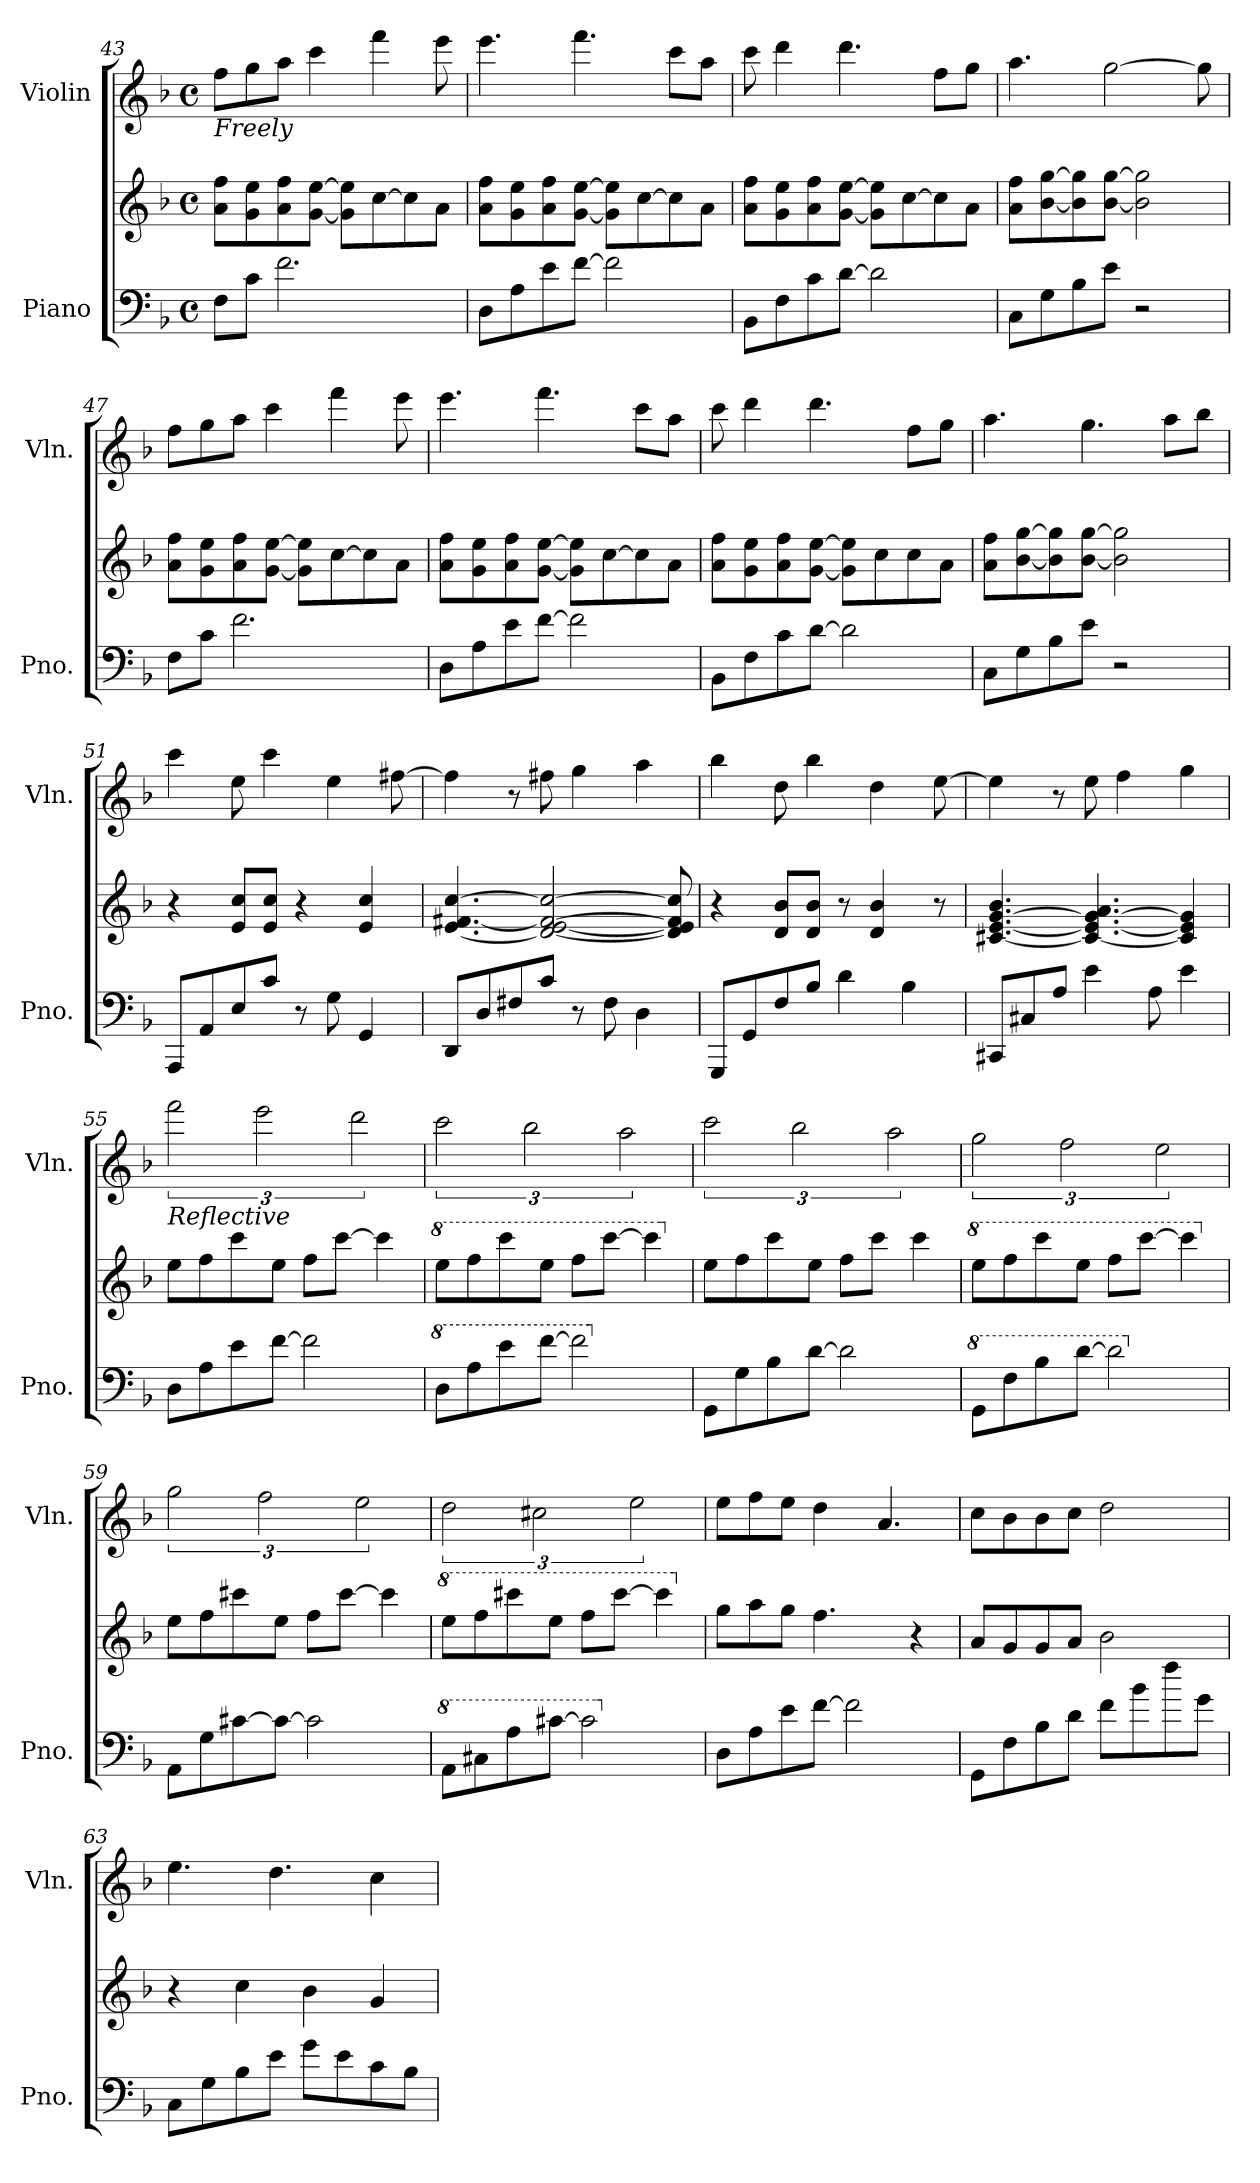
**kern	**kern	**kern
*part2	*part2	*part1
*staff3	*staff2	*staff1
*I"Piano	*	*I"Violin
*I'Pno.	*	*I'Vln.
*clefF4	*clefG2	*clefG2
*k[b-]	*k[b-]	*k[b-]
*M4/4	*M4/4	*M4/4
*met(c)	*met(c)	*met(c)
=43	=43	=43
!	!	!LO:TX:b:i:t=Freely
8F\L	8a\ 8ff\L	8ff\L
8c\J	8g\ 8ee\	8gg\
2.f\	8a\ 8ff\	8aa\J
.	[8g\ [8ee\J	4ccc\
.	8g\] 8ee\]L	.
.	[8cc\	4fff\
.	8cc\]	.
.	8a\J	8eee\
=44	=44	=44
8D\L	8a\ 8ff\L	4.eee\
8A\	8g\ 8ee\	.
8e\	8a\ 8ff\	.
[8f\J	[8g\ [8ee\J	4.fff\
2f\]	8g\] 8ee\]L	.
.	[8cc\	.
.	8cc\]	8ccc\L
.	8a\J	8aa\J
!!LO:PB:g=z
=45	=45	=45
8BB-\L	8a\ 8ff\L	8ccc\
8F\	8g\ 8ee\	4ddd\
8c\	8a\ 8ff\	.
[8d\J	[8g\ [8ee\J	4.ddd\
2d\]	8g\] 8ee\]L	.
.	[8cc\	.
.	8cc\]	8ff\L
.	8a\J	8gg\J
=46	=46	=46
8C\L	8a\ 8ff\L	4.aa\
8G\	[8b-\ [8gg\	.
8B-\	8b-\] 8gg\]	.
8e\J	[8b-\ [8gg\J	[2gg\
2r	2b-\] 2gg\]	.
.	.	8gg\]
=47	=47	=47
8F\L	8a\ 8ff\L	8ff\L
8c\J	8g\ 8ee\	8gg\
2.f\	8a\ 8ff\	8aa\J
.	[8g\ [8ee\J	4ccc\
.	8g\] 8ee\]L	.
.	[8cc\	4fff\
.	8cc\]	.
.	8a\J	8eee\
=48	=48	=48
8D\L	8a\ 8ff\L	4.eee\
8A\	8g\ 8ee\	.
8e\	8a\ 8ff\	.
[8f\J	[8g\ [8ee\J	4.fff\
2f\]	8g\] 8ee\]L	.
.	[8cc\	.
.	8cc\]	8ccc\L
.	8a\J	8aa\J
!!LO:LB:g=z
=49	=49	=49
8BB-\L	8a\ 8ff\L	8ccc\
8F\	8g\ 8ee\	4ddd\
8c\	8a\ 8ff\	.
[8d\J	[8g\ [8ee\J	4.ddd\
2d\]	8g\] 8ee\]L	.
.	8cc\	.
.	8cc\	8ff\L
.	8a\J	8gg\J
=50	=50	=50
8C\L	8a\ 8ff\L	4.aa\
8G\	[8b-\ [8gg\	.
8B-\	8b-\] 8gg\]	.
8e\J	[8b-\ [8gg\J	4.gg\
2r	2b-\] 2gg\]	.
.	.	8aa\L
.	.	8bb-\J
=51	=51	=51
8AAA/L	4r	4ccc\
8AA/	.	.
8E/	8e/ 8cc/L	8ee\
8c/J	8e/ 8cc/J	4ccc\
8r	4r	.
8G\	.	4ee\
4GG/	4e/ 4cc/	.
.	.	[8ff#X\
=52	=52	=52
8DD/L	[4.e/ [4.f#X/ [4.cc/	4ff#\]
8D/	.	.
8F#X/	.	8r
8c/J	[2d/ 2e/_ 2f#/_ 2cc/_	8ff#X\
8r	.	4gg\
8F#\	.	.
4D\	.	4aa\
.	8d/] 8e/] 8f#/] 8cc/]	.
!!LO:LB:g=z
=53	=53	=53
8GGG/L	4r	4bb-\
8GG/	.	.
8F/	8d/ 8b-/L	8dd\
8B-/J	8d/ 8b-/J	4bb-\
4d\	8r	.
.	4d/ 4b-/	4dd\
4B-\	.	.
.	8r	[8ee\
=54	=54	=54
8CC#X/L	[4.c#X/ [4.e/ [4.g/ 4.b-/	4ee\]
8C#X/	.	.
8A/J	.	8r
4e\	4.c#/_ 4.e/_ 4.g/_ 4.a/	8ee\
.	.	4ff\
8A\	.	.
4e\	4c#/] 4e/] 4g/]	4gg\
=55	=55	=55
!	!	!LO:TX:b:i:t=Reflective
8D\L	8ee\L	3fff\
8A\	8ff\	.
8e\	8ccc\	.
.	.	3eee\
[8f\J	8ee\J	.
2f\]	8ff\L	.
.	[8ccc\J	.
.	.	3ddd\
.	4ccc\]	.
=56	=56	=56
*8va	*	*
*	*8va	*
8d\L	8eee\L	3ccc\
8a\	8fff\	.
8ee\	8cccc\	.
.	.	3bb-\
[8ff\J	8eee\J	.
2ff\]	8fff\L	.
.	[8cccc\J	.
.	.	3aa\
.	4cccc\]	.
!!LO:PB:g=z
=57	=57	=57
*X8va	*	*
*	*X8va	*
8GG\L	8ee\L	3ccc\
8G\	8ff\	.
8B-\	8ccc\	.
.	.	3bb-\
[8d\J	8ee\J	.
2d\]	8ff\L	.
.	8ccc\J	.
.	.	3aa\
.	4ccc\	.
=58	=58	=58
*8va	*	*
*	*8va	*
8G\L	8eee\L	3gg\
8f\	8fff\	.
8b-\	8cccc\	.
.	.	3ff\
[8dd\J	8eee\J	.
2dd\]	8fff\L	.
.	[8cccc\J	.
.	.	3ee\
.	4cccc\]	.
=59	=59	=59
*X8va	*	*
*	*X8va	*
8AA\L	8ee\L	3gg\
8G\	8ff\	.
[8c#X\	8ccc#X\	.
.	.	3ff\
8c#\J_	8ee\J	.
2c#\]	8ff\L	.
.	[8ccc#\J	.
.	.	3ee\
.	4ccc#\]	.
=60	=60	=60
*8va	*	*
*	*8va	*
8A\L	8eee\L	3dd\
8c#X\	8fff\	.
8a\	8cccc#X\	.
.	.	3cc#X\
[8cc#X\J	8eee\J	.
2cc#\]	8fff\L	.
.	[8cccc#\J	.
.	.	3ee\
.	4cccc#\]	.
!!LO:LB:g=z
=61	=61	=61
*X8va	*	*
*	*X8va	*
8D\L	8gg\L	8ee\L
8A\	8aa\	8ff\
8e\	8gg\J	8ee\J
[8f\J	4.ff\	4dd\
2f\]	.	.
.	.	4.a/
.	4r	.
=62	=62	=62
8GG\L	8a/L	8cc\L
8F\	8g/	8b-\
8B-\	8g/	8b-\
8d\J	8a/J	8cc\J
8f\L	2b-\	2dd\
8b-\	.	.
8ff\	.	.
8g\J	.	.
=63	=63	=63
8C\L	4r	4.ee\
8G\	.	.
8B-\	4cc\	.
8e\J	.	4.dd\
8g\L	4b-\	.
8e\	.	.
8c\	4g/	4cc\
8B-\J	.	.
=	=	=
*-	*-	*-
